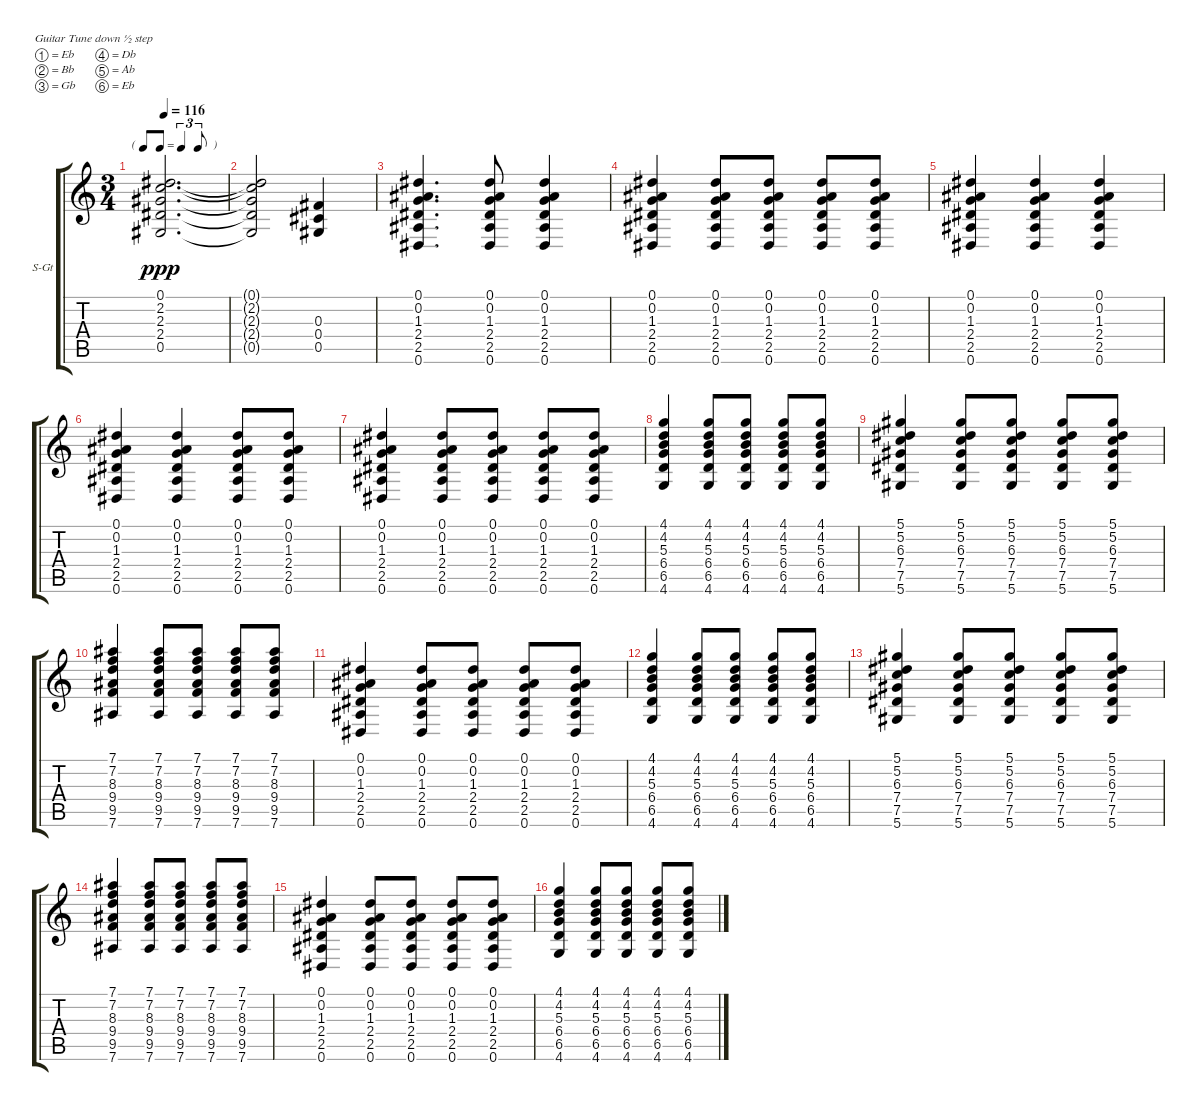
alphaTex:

\bracketExtendMode groupsimilarinstruments
\firstSystemTrackNameOrientation horizontal
\otherSystemsTrackNameOrientation horizontal
\track ("Acoustic Guitar" "S-Gt") {instrument acousticgrandpiano}
\staff {score tabs}
\tuning (Eb4 Bb3 Gb3 Db3 Ab2 Eb2)
\displaytranspose 12
\ts (3 4)
\tf triplet8th
\tempo 116
\clef g2
\ks c
(0.1 2.2 2.3 2.4 0.5).2{d dy ppp} |
(0.1{t} 2.2{t} 2.3{t} 2.4{t} 0.5{t}).2 (0.3 0.4 0.5).4 |
(0.1 0.2 1.3 2.4 2.5 0.6).4{d} (0.1 0.2 1.3 2.4 2.5 0.6).8 (0.1 0.2 1.3 2.4 2.5 0.6).4 |
(0.1 0.2 1.3 2.4 2.5 0.6).4 (0.1 0.2 1.3 2.4 2.5 0.6).8 (0.1 0.2 1.3 2.4 2.5 0.6).8 (0.1 0.2 1.3 2.4 2.5 0.6).8 (0.1 0.2 1.3 2.4 2.5 0.6).8 |
(0.1 0.2 1.3 2.4 2.5 0.6).4 (0.1 0.2 1.3 2.4 2.5 0.6).4 (0.1 0.2 1.3 2.4 2.5 0.6).4 |
(0.1 0.2 1.3 2.4 2.5 0.6).4 (0.1 0.2 1.3 2.4 2.5 0.6).4 (0.1 0.2 1.3 2.4 2.5 0.6).8 (0.1 0.2 1.3 2.4 2.5 0.6).8 |
(0.1 0.2 1.3 2.4 2.5 0.6).4 (0.1 0.2 1.3 2.4 2.5 0.6).8 (0.1 0.2 1.3 2.4 2.5 0.6).8 (0.1 0.2 1.3 2.4 2.5 0.6).8 (0.1 0.2 1.3 2.4 2.5 0.6).8 |
(4.1 4.2 5.3 6.4 6.5 4.6).4 (4.1 4.2 5.3 6.4 6.5 4.6).8 (4.1 4.2 5.3 6.4 6.5 4.6).8 (4.1 4.2 5.3 6.4 6.5 4.6).8 (4.1 4.2 5.3 6.4 6.5 4.6).8 |
(5.1 5.2 6.3 7.4 7.5 5.6).4 (5.1 5.2 6.3 7.4 7.5 5.6).8 (5.1 5.2 6.3 7.4 7.5 5.6).8 (5.1 5.2 6.3 7.4 7.5 5.6).8 (5.1 5.2 6.3 7.4 7.5 5.6).8 |
(7.1 7.2 8.3 9.4 9.5 7.6).4 (7.1 7.2 8.3 9.4 9.5 7.6).8 (7.1 7.2 8.3 9.4 9.5 7.6).8 (7.1 7.2 8.3 9.4 9.5 7.6).8 (7.1 7.2 8.3 9.4 9.5 7.6).8 |
(0.1 0.2 1.3 2.4 2.5 0.6).4 (0.1 0.2 1.3 2.4 2.5 0.6).8 (0.1 0.2 1.3 2.4 2.5 0.6).8 (0.1 0.2 1.3 2.4 2.5 0.6).8 (0.1 0.2 1.3 2.4 2.5 0.6).8 |
(4.1 4.2 5.3 6.4 6.5 4.6).4 (4.1 4.2 5.3 6.4 6.5 4.6).8 (4.1 4.2 5.3 6.4 6.5 4.6).8 (4.1 4.2 5.3 6.4 6.5 4.6).8 (4.1 4.2 5.3 6.4 6.5 4.6).8 |
(5.1 5.2 6.3 7.4 7.5 5.6).4 (5.1 5.2 6.3 7.4 7.5 5.6).8 (5.1 5.2 6.3 7.4 7.5 5.6).8 (5.1 5.2 6.3 7.4 7.5 5.6).8 (5.1 5.2 6.3 7.4 7.5 5.6).8 |
(7.1 7.2 8.3 9.4 9.5 7.6).4 (7.1 7.2 8.3 9.4 9.5 7.6).8 (7.1 7.2 8.3 9.4 9.5 7.6).8 (7.1 7.2 8.3 9.4 9.5 7.6).8 (7.1 7.2 8.3 9.4 9.5 7.6).8 |
(0.1 0.2 1.3 2.4 2.5 0.6).4 (0.1 0.2 1.3 2.4 2.5 0.6).8 (0.1 0.2 1.3 2.4 2.5 0.6).8 (0.1 0.2 1.3 2.4 2.5 0.6).8 (0.1 0.2 1.3 2.4 2.5 0.6).8 |
(4.1 4.2 5.3 6.4 6.5 4.6).4 (4.1 4.2 5.3 6.4 6.5 4.6).8 (4.1 4.2 5.3 6.4 6.5 4.6).8 (4.1 4.2 5.3 6.4 6.5 4.6).8 (4.1 4.2 5.3 6.4 6.5 4.6).8
